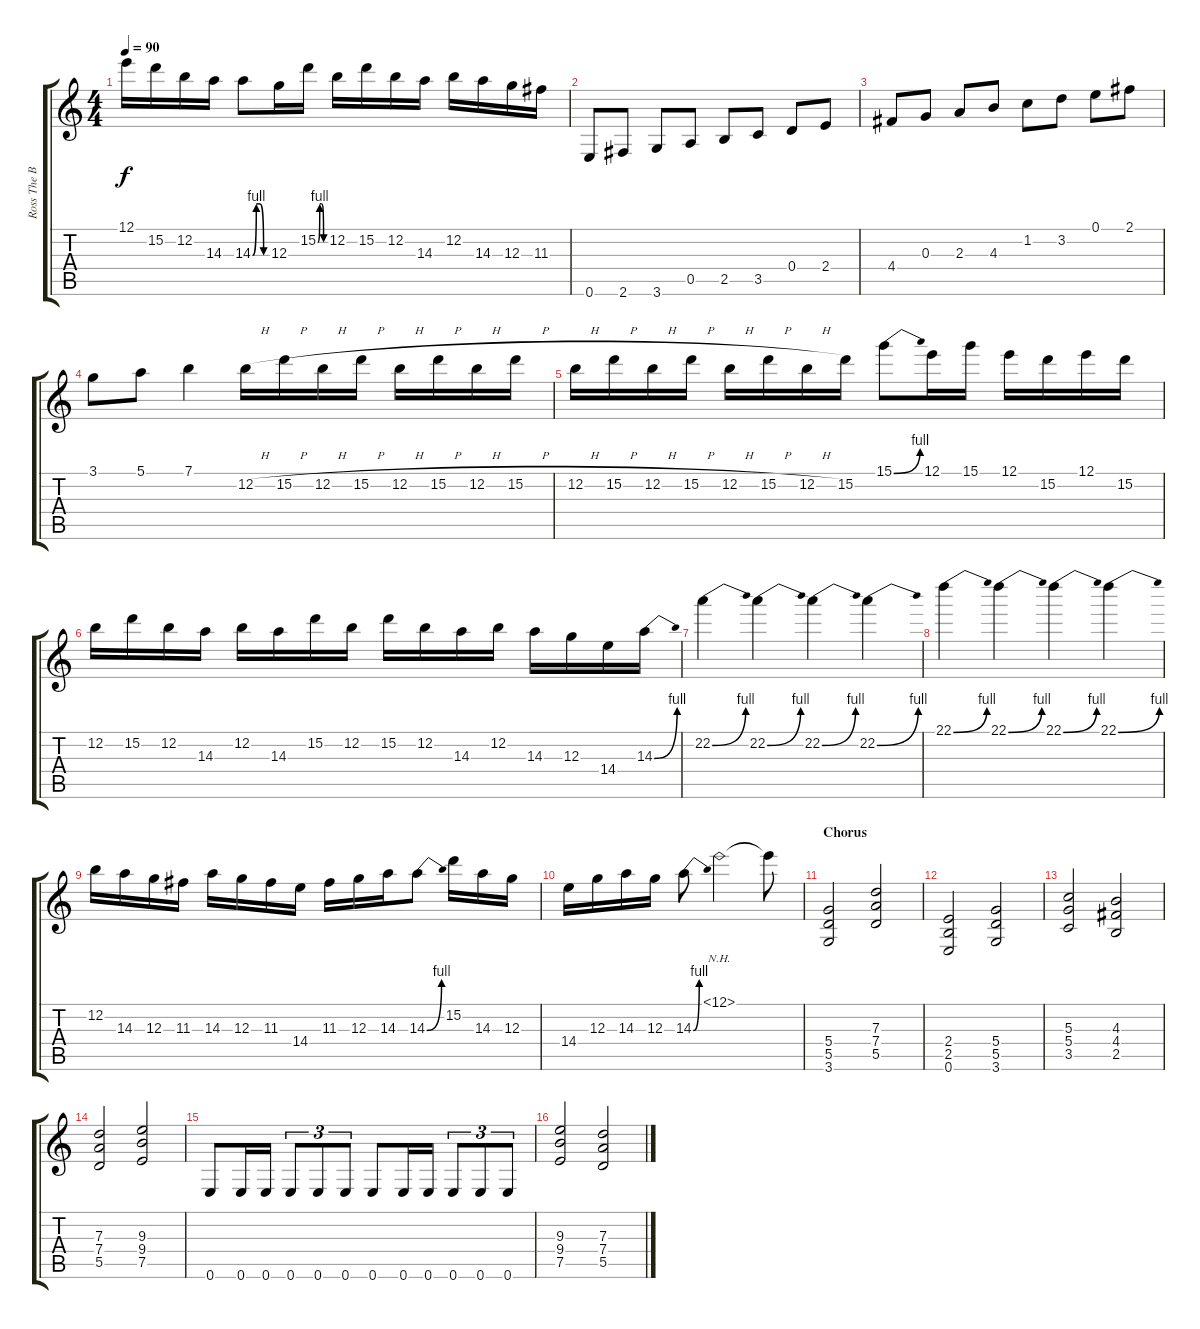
\track ("Ross The Boss-Lead" "Ross The B") {instrument distortionguitar}
\staff {score tabs}
\tuning (E4 B3 G3 D3 A2 E2) {hide}
\ts (4 4)
\tempo 90
\clef g2
\ks c
12.1.16{dy f} 15.2.16 12.2.16 14.3.16 14.3{be (custom 0 0 15 4 30 4 45 0 60 0)}.8 12.3.16 15.2{be (custom 0 0 15 4 30 4 45 0 60 0)}.16 12.2.16 15.2.16 12.2.16 14.3.16 12.2.16 14.3.16 12.3.16 11.3.16 |
0.6.8 2.6.8 3.6.8 0.5.8 2.5.8 3.5.8 0.4.8 2.4.8 |
4.4.8 0.3.8 2.3.8 4.3.8 1.2.8 3.2.8 0.1.8 2.1.8 |
3.1.8 5.1.8 7.1.4 12.2{h}.16 15.2{h}.16 12.2{h}.16 15.2{h}.16 12.2{h}.16 15.2{h}.16 12.2{h}.16 15.2{h}.16 |
12.2{h}.16 15.2{h}.16 12.2{h}.16 15.2{h}.16 12.2{h}.16 15.2{h}.16 12.2{h}.16 15.2.16 15.1{be (bend 0 0 60 4)}.8 12.1.16 15.1.16 12.1.16 15.2.16 12.1.16 15.2.16 |
12.2.16 15.2.16 12.2.16 14.3.16 12.2.16 14.3.16 15.2.16 12.2.16 15.2.16 12.2.16 14.3.16 12.2.16 14.3.16 12.3.16 14.4.16 14.3{be (bend 0 0 60 4)}.16 |
22.2{be (bend 0 0 60 4)}.4 22.2{be (bend 0 0 60 4)}.4 22.2{be (bend 0 0 60 4)}.4 22.2{be (bend 0 0 60 4)}.4 |
22.1{be (bend 0 0 60 4)}.4 22.1{be (bend 0 0 60 4)}.4 22.1{be (bend 0 0 60 4)}.4 22.1{be (bend 0 0 60 4)}.4 |
12.2.16 14.3.16 12.3.16 11.3.16 14.3.16 12.3.16 11.3.16 14.4.16 11.3.16 12.3.16 14.3.16 14.3{be (bend 0 0 60 4)}.8 15.2.16 14.3.16 12.3.16 |
14.4.16 12.3.16 14.3.16 12.3.16 14.3{be (bend 0 0 60 4)}.8 12.1{nh}.2 12.1{t}.8 |
\section ("" "Chorus")
(5.4 5.5 3.6).2 (7.3 7.4 5.5).2 |
(2.4 2.5 0.6).2 (5.4 5.5 3.6).2 |
(5.3 5.4 3.5).2 (4.3 4.4 2.5).2 |
(7.3 7.4 5.5).2 (9.3 9.4 7.5).2 |
0.6.8 0.6.16 0.6.16 0.6.8{tu (3 2)} 0.6.8{tu (3 2)} 0.6.8{tu (3 2)} 0.6.8 0.6.16 0.6.16 0.6.8{tu (3 2)} 0.6.8{tu (3 2)} 0.6.8{tu (3 2)} |
(9.3 9.4 7.5).2 (7.3 7.4 5.5).2
